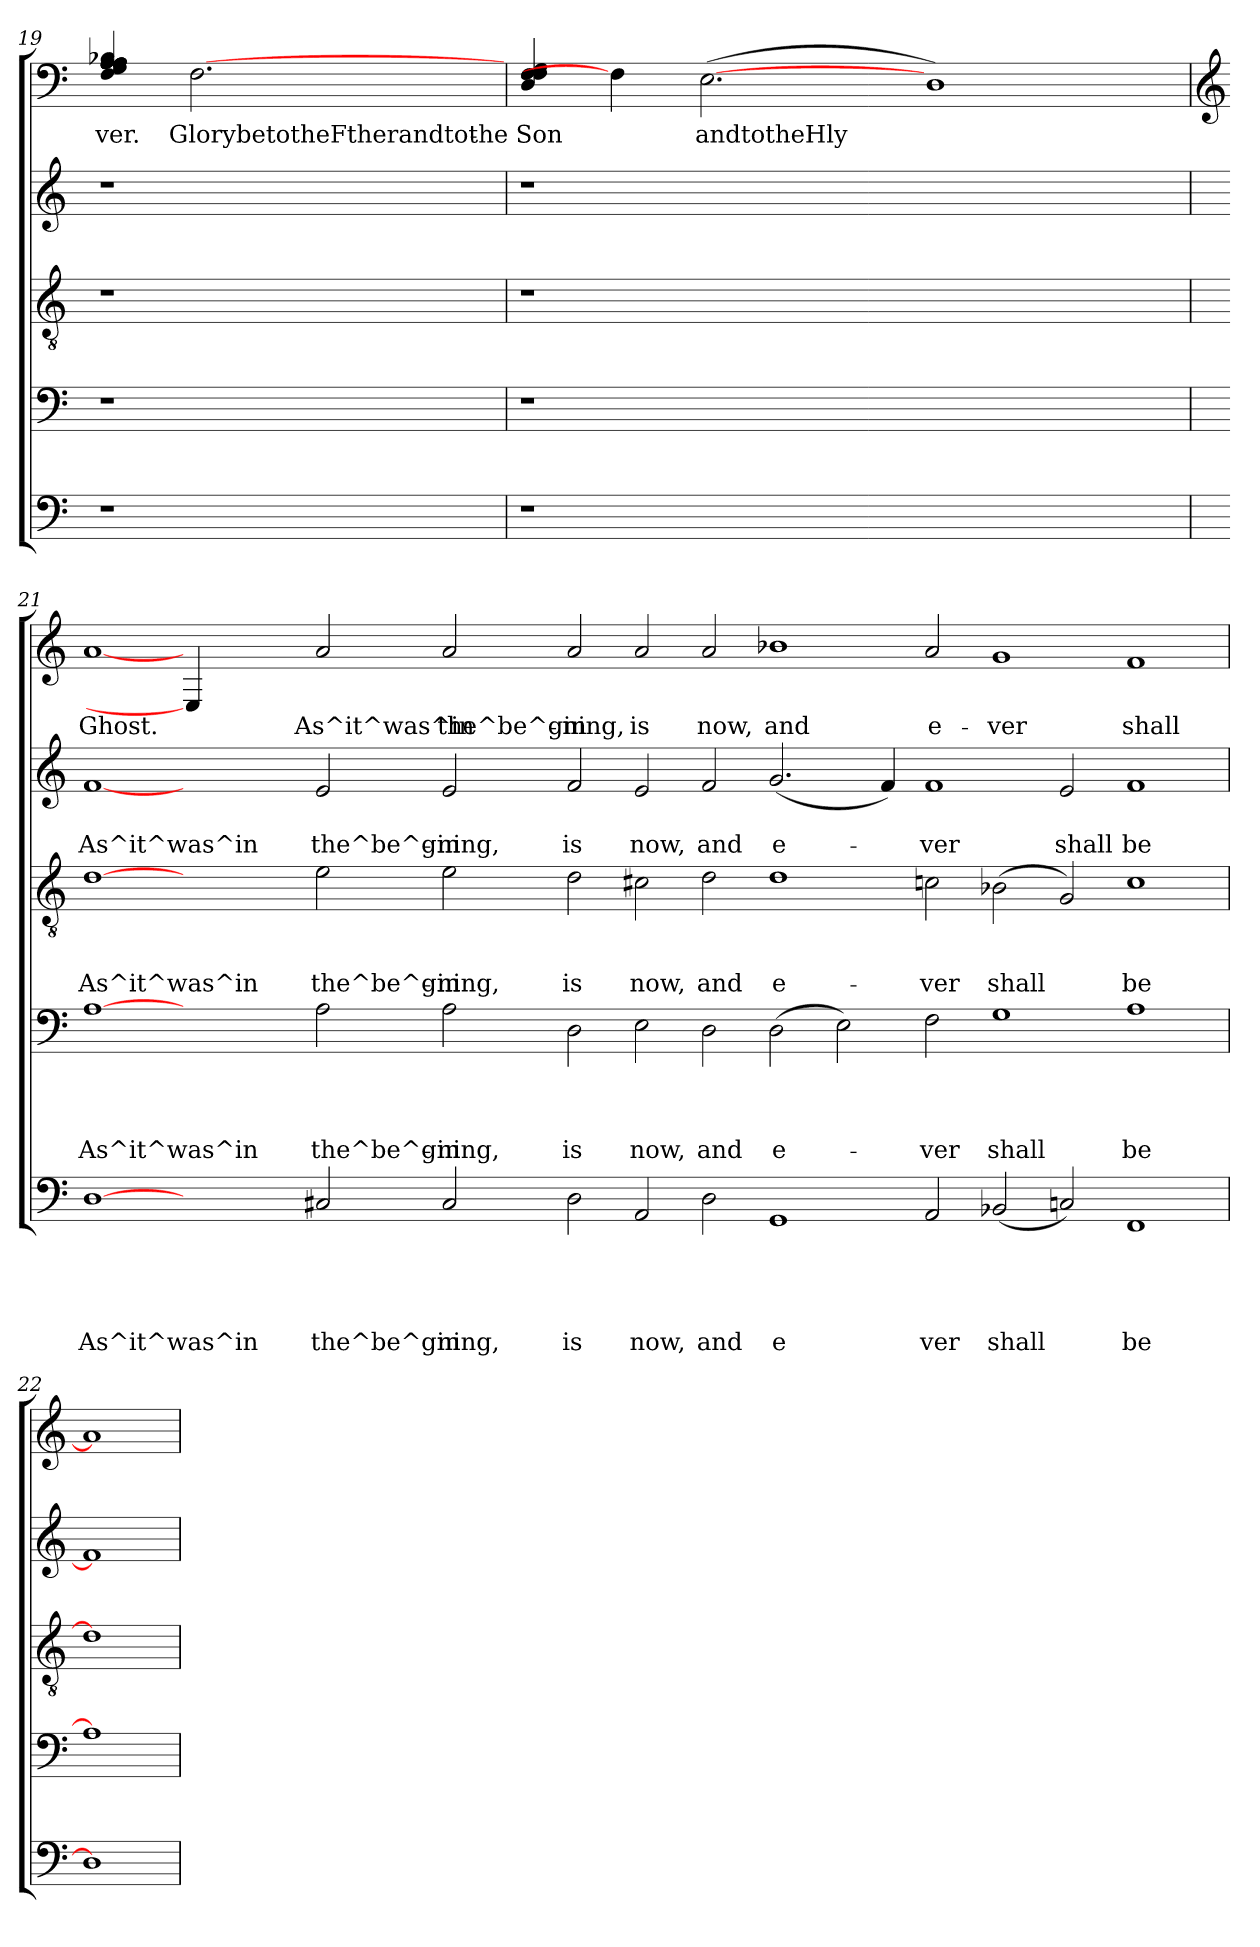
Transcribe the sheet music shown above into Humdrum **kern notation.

**kern	**text	**text	**text	**text	**text	**kern	**text	**text	**text	**text	**kern	**text	**text	**text	**kern	**text	**text	**kern	**text
*part5	*part5	*part5	*part5	*part5	*part5	*part4	*part4	*part4	*part4	*part4	*part3	*part3	*part3	*part3	*part2	*part2	*part2	*part1	*part1
*staff5	*staff5	*staff5	*staff5	*staff5	*staff5	*staff4	*staff4	*staff4	*staff4	*staff4	*staff3	*staff3	*staff3	*staff3	*staff2	*staff2	*staff2	*staff1	*staff1
!!LO:PB:g=z
*clefF4	*	*	*	*	*	*clefF4	*	*	*	*	*clefGv2	*	*	*	*clefG2	*	*	*clefF4	*
*k[]	*	*	*	*	*	*k[]	*	*	*	*	*k[]	*	*	*	*k[]	*	*	*k[]	*
*C:	*	*	*	*	*	*C:	*	*	*	*	*C:	*	*	*	*C:	*	*	*C:	*
=19	=19	=19	=19	=19	=19	=19	=19	=19	=19	=19	=19	=19	=19	=19	=19	=19	=19	=19	=19
!	!	!	!	!	!	!	!	!	!	!	!	!	!	!	!	!	!	!	!LO:LY:b:rj
1r	.	.	.	.	.	1r	.	.	.	.	1r	.	.	.	1r	.	.	(4F/ 4G/ 4A/ 4A/ 4A/ 4A/ 4A/ 4A/ 4A/ 4A/ 4B-X/	ver.
!	!	!	!	!	!	!	!	!	!	!	!	!	!	!	!	!	!	!	!LO:LY:b:rj
.	.	.	.	.	.	.	.	.	.	.	.	.	.	.	.	.	.	[2.F	GlorybetotheFtherandtothe-
=20	=20	=20	=20	=20	=20	=20	=20	=20	=20	=20	=20	=20	=20	=20	=20	=20	=20	=20	=20
!	!	!	!	!	!	!	!	!	!	!	!	!	!	!	!	!	!	!	!LO:LY:b:rj
1r	.	.	.	.	.	1r	.	.	.	.	1r	.	.	.	1r	.	.	4D/ 4F/ 4F/ 4F/ 4G/	-Son
.	.	.	.	.	.	.	.	.	.	.	.	.	.	.	.	.	.	4F]	.
!	!	!	!	!	!	!	!	!	!	!	!	!	!	!	!	!	!	!	!LO:LY:b:rj
.	.	.	.	.	.	.	.	.	.	.	.	.	.	.	.	.	.	(>[2.E	andtotheHly
1ryy	.	.	.	.	.	1ryy	.	.	.	.	1ryy	.	.	.	1ryy	.	.	.	.
.	.	.	.	.	.	.	.	.	.	.	.	.	.	.	.	.	.	1D)	.
4ryy	.	.	.	.	.	4ryy	.	.	.	.	4ryy	.	.	.	4ryy	.	.	.	.
!!LO:LB:g=z
=21	=21	=21	=21	=21	=21	=21	=21	=21	=21	=21	=21	=21	=21	=21	=21	=21	=21	=21	=21
*	*	*	*	*	*	*	*	*	*	*	*	*	*	*	*	*	*	*clefG2	*
!	!	!	!	!	!LO:LY:b:rj	!	!	!	!	!LO:LY:b:rj	!	!	!	!LO:LY:b:rj	!	!	!LO:LY:b:rj	!	!LO:LY:b:rj
[1D	.	.	.	.	As^it^was^in	[1A	.	.	.	As^it^was^in	[1d	.	.	As^it^was^in	[1f	.	As^it^was^in	[1a	Ghost.
1ryy	.	.	.	.	.	1ryy	.	.	.	.	1ryy	.	.	.	1ryy	.	.	4E]	.
.	.	.	.	.	.	.	.	.	.	.	.	.	.	.	.	.	.	2.ryy	.
!	!	!	!	!	!LO:LY:b:rj	!	!	!	!	!LO:LY:b:rj	!	!	!	!LO:LY:b:rj	!	!	!LO:LY:b:rj	!	!LO:LY:b:rj
2C#X/	.	.	.	.	the^be^gin	2A\	.	.	.	the^be^gin-	2e\	.	.	the^be^gin-	2e/	.	the^be^gin-	2a/	As^it^was^in
!	!	!	!	!	!LO:LY:b:rj	!	!	!	!	!LO:LY:b:rj	!	!	!	!LO:LY:b:rj	!	!	!LO:LY:b:rj	!	!LO:LY:b:rj
2C#/	.	.	.	.	ning,	2A\	.	.	.	-ning,	2e\	.	.	-ning,	2e/	.	-ning,	2a/	the^be^gin-
!	!	!	!	!	!LO:LY:b:rj	!	!	!	!	!LO:LY:b:rj	!	!	!	!LO:LY:b:rj	!	!	!LO:LY:b:rj	!	!LO:LY:b:rj
2D\	.	.	.	.	is	2D\	.	.	.	is	2d\	.	.	is	2f/	.	is	2a/	-ning,
!	!	!	!	!	!LO:LY:b:rj	!	!	!	!	!LO:LY:b:rj	!	!	!	!LO:LY:b:rj	!	!	!LO:LY:b:rj	!	!LO:LY:b:rj
2AA/	.	.	.	.	now,	2E\	.	.	.	now,	2c#X\	.	.	now,	2e/	.	now,	2a/	is
!	!	!	!	!	!LO:LY:b:rj	!	!	!	!	!LO:LY:b:rj	!	!	!	!LO:LY:b:rj	!	!	!LO:LY:b:rj	!	!LO:LY:b:rj
2D\	.	.	.	.	and	2D\	.	.	.	and	2d\	.	.	and	2f/	.	and	2a/	now,
!	!	!	!	!	!LO:LY:b:rj	!	!	!	!	!LO:LY:b:rj	!	!	!	!LO:LY:b:rj	!	!	!LO:LY:b:rj	!	!LO:LY:b:rj
1GG	.	.	.	.	e	(>2D\	.	.	.	e-	1d	.	.	e-	(<2.g/	.	e-	1b-X	and
.	.	.	.	.	.	2E\)	.	.	.	.	.	.	.	.	.	.	.	.	.
.	.	.	.	.	.	.	.	.	.	.	.	.	.	.	4f/)	.	.	.	.
!	!	!	!	!	!LO:LY:b:rj	!	!	!	!	!LO:LY:b:rj	!	!	!	!LO:LY:b:rj	!	!	!LO:LY:b:rj	!	!LO:LY:b:rj
2AA/	.	.	.	.	ver	2F\	.	.	.	-ver	2cn\	.	.	-ver	1f	.	-ver	2a/	e-
!	!	!	!	!	!LO:LY:b:rj	!	!	!	!	!LO:LY:b:rj	!	!	!	!LO:LY:b:rj	!	!	!	!	!LO:LY:b:rj
(<2BB-X/	.	.	.	.	shall	1G	.	.	.	shall	(>2B-X\	.	.	shall	.	.	.	1g	-ver
!	!	!	!	!	!	!	!	!	!	!	!	!	!	!	!	!	!LO:LY:b:rj	!	!
2Cn/)	.	.	.	.	.	.	.	.	.	.	2G/)	.	.	.	2e/	.	shall	.	.
!	!	!	!	!	!LO:LY:b:rj	!	!	!	!	!LO:LY:b:rj	!	!	!	!LO:LY:b:rj	!	!	!LO:LY:b:rj	!	!LO:LY:b:rj
1FF	.	.	.	.	be	1A	.	.	.	be	1c	.	.	be	1f	.	be	1f	shall
=22	=22	=22	=22	=22	=22	=22	=22	=22	=22	=22	=22	=22	=22	=22	=22	=22	=22	=22	=22
1D]	.	.	.	.	.	1A]	.	.	.	.	1d]	.	.	.	1f]	.	.	1a]	.
=	=	=	=	=	=	=	=	=	=	=	=	=	=	=	=	=	=	=	=
*-	*-	*-	*-	*-	*-	*-	*-	*-	*-	*-	*-	*-	*-	*-	*-	*-	*-	*-	*-
